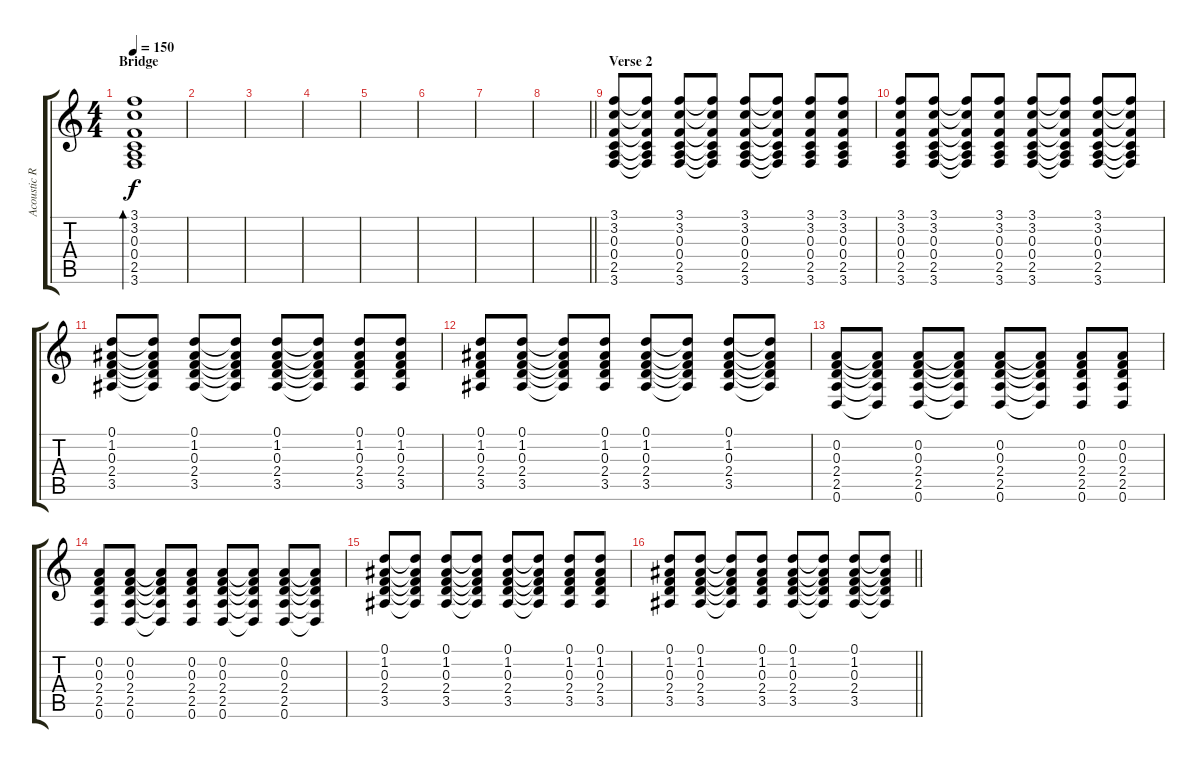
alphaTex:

\track ("Acoustic Rhytm Guitar [R]" "Acoustic R") {instrument acousticguitarsteel}
\staff {score tabs}
\tuning (D4 A3 F3 C3 G2 D2) {hide}
\ts (4 4)
\section ("" "Bridge")
\tempo 150
\clef g2
\ks c
(3.1 3.2 0.3 0.4 2.5 3.6).1{bd 240 dy f} |
|
|
|
|
|
|
\barLineRight lightlight
|
\section ("" "Verse 2")
(3.1 3.2 0.3 0.4 2.5 3.6).8 (3.1{t} 3.2{t} 0.3{t} 0.4{t} 2.5{t} 3.6{t}).8 (3.1 3.2 0.3 0.4 2.5 3.6).8 (3.1{t} 3.2{t} 0.3{t} 0.4{t} 2.5{t} 3.6{t}).8 (3.1 3.2 0.3 0.4 2.5 3.6).8 (3.1{t} 3.2{t} 0.3{t} 0.4{t} 2.5{t} 3.6{t}).8 (3.1 3.2 0.3 0.4 2.5 3.6).8 (3.1 3.2 0.3 0.4 2.5 3.6).8 |
(3.1 3.2 0.3 0.4 2.5 3.6).8 (3.1 3.2 0.3 0.4 2.5 3.6).8 (3.1{t} 3.2{t} 0.3{t} 0.4{t} 2.5{t} 3.6{t}).8 (3.1 3.2 0.3 0.4 2.5 3.6).8 (3.1 3.2 0.3 0.4 2.5 3.6).8 (3.1{t} 3.2{t} 0.3{t} 0.4{t} 2.5{t} 3.6{t}).8 (3.1 3.2 0.3 0.4 2.5 3.6).8 (3.1{t} 3.2{t} 0.3{t} 0.4{t} 2.5{t} 3.6{t}).8 |
(0.1 1.2 0.3 2.4 3.5).8 (0.1{t} 1.2{t} 0.3{t} 2.4{t} 3.5{t}).8 (0.1 1.2 0.3 2.4 3.5).8 (0.1{t} 1.2{t} 0.3{t} 2.4{t} 3.5{t}).8 (0.1 1.2 0.3 2.4 3.5).8 (0.1{t} 1.2{t} 0.3{t} 2.4{t} 3.5{t}).8 (0.1 1.2 0.3 2.4 3.5).8 (0.1 1.2 0.3 2.4 3.5).8 |
(0.1 1.2 0.3 2.4 3.5).8 (0.1 1.2 0.3 2.4 3.5).8 (0.1{t} 1.2{t} 0.3{t} 2.4{t} 3.5{t}).8 (0.1 1.2 0.3 2.4 3.5).8 (0.1 1.2 0.3 2.4 3.5).8 (0.1{t} 1.2{t} 0.3{t} 2.4{t} 3.5{t}).8 (0.1 1.2 0.3 2.4 3.5).8 (0.1{t} 1.2{t} 0.3{t} 2.4{t} 3.5{t}).8 |
(0.2 0.3 2.4 2.5 0.6).8 (0.2{t} 0.3{t} 2.4{t} 2.5{t} 0.6{t}).8 (0.2 0.3 2.4 2.5 0.6).8 (0.2{t} 0.3{t} 2.4{t} 2.5{t} 0.6{t}).8 (0.2 0.3 2.4 2.5 0.6).8 (0.2{t} 0.3{t} 2.4{t} 2.5{t} 0.6{t}).8 (0.2 0.3 2.4 2.5 0.6).8 (0.2 0.3 2.4 2.5 0.6).8 |
(0.2 0.3 2.4 2.5 0.6).8 (0.2 0.3 2.4 2.5 0.6).8 (0.2{t} 0.3{t} 2.4{t} 2.5{t} 0.6{t}).8 (0.2 0.3 2.4 2.5 0.6).8 (0.2 0.3 2.4 2.5 0.6).8 (0.2{t} 0.3{t} 2.4{t} 2.5{t} 0.6{t}).8 (0.2 0.3 2.4 2.5 0.6).8 (0.2{t} 0.3{t} 2.4{t} 2.5{t} 0.6{t}).8 |
(0.1 1.2 0.3 2.4 3.5).8 (0.1{t} 1.2{t} 0.3{t} 2.4{t} 3.5{t}).8 (0.1 1.2 0.3 2.4 3.5).8 (0.1{t} 1.2{t} 0.3{t} 2.4{t} 3.5{t}).8 (0.1 1.2 0.3 2.4 3.5).8 (0.1{t} 1.2{t} 0.3{t} 2.4{t} 3.5{t}).8 (0.1 1.2 0.3 2.4 3.5).8 (0.1 1.2 0.3 2.4 3.5).8 |
\barLineRight lightlight
(0.1 1.2 0.3 2.4 3.5).8 (0.1 1.2 0.3 2.4 3.5).8 (0.1{t} 1.2{t} 0.3{t} 2.4{t} 3.5{t}).8 (0.1 1.2 0.3 2.4 3.5).8 (0.1 1.2 0.3 2.4 3.5).8 (0.1{t} 1.2{t} 0.3{t} 2.4{t} 3.5{t}).8 (0.1 1.2 0.3 2.4 3.5).8 (0.1{t} 1.2{t} 0.3{t} 2.4{t} 3.5{t}).8
